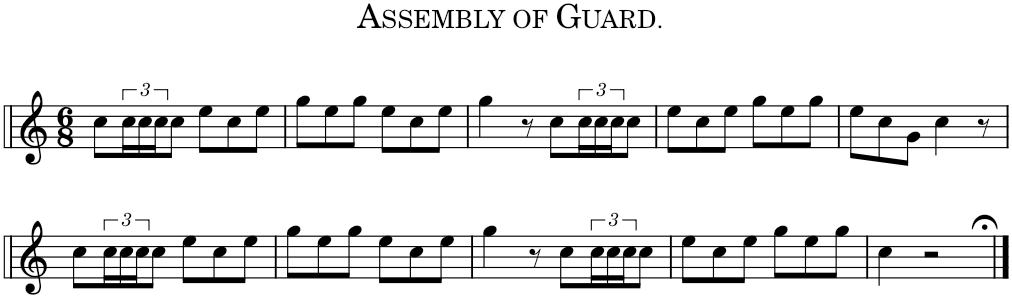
**kern
*part1
*staff1
*I"Bb Trumpet
*I'Bb Tpt.
*clefG2
*Trd1c2
*k[]
*M6/8
=1
8cc'~\L
24cc'~\L
24cc'~\
24cc'~\J
8cc'~\J
8ee'~\L
8cc'~\
8ee'~\J
=2
8gg'~\L
8ee'~\
8gg'~\J
8ee'~\L
8cc'~\
8ee'~\J
=3
4gg\
8r
8cc'~\L
24cc'~\L
24cc'~\
24cc'~\J
8cc'~\J
=4
8ee'~\L
8cc'~\
8ee'~\J
8gg'~\L
8ee'~\
8gg'~\J
=5
8ee'~\L
8cc'~\
8g'~\J
4cc\
8r
!!LO:LB:g=z
=6
8cc'~\L
24cc'~\L
24cc'~\
24cc'~\J
8cc'~\J
8ee'~\L
8cc'~\
8ee'~\J
=7
8gg'~\L
8ee'~\
8gg'~\J
8ee'~\L
8cc'~\
8ee'~\J
=8
4gg\
8r
8cc'~\L
24cc'~\L
24cc'~\
24cc'~\J
8cc'~\J
=9
8ee'~\L
8cc'~\
8ee'~\J
8gg'~\L
8ee'~\
8gg'~\J
=10
4cc\
2r;<
==
*-
